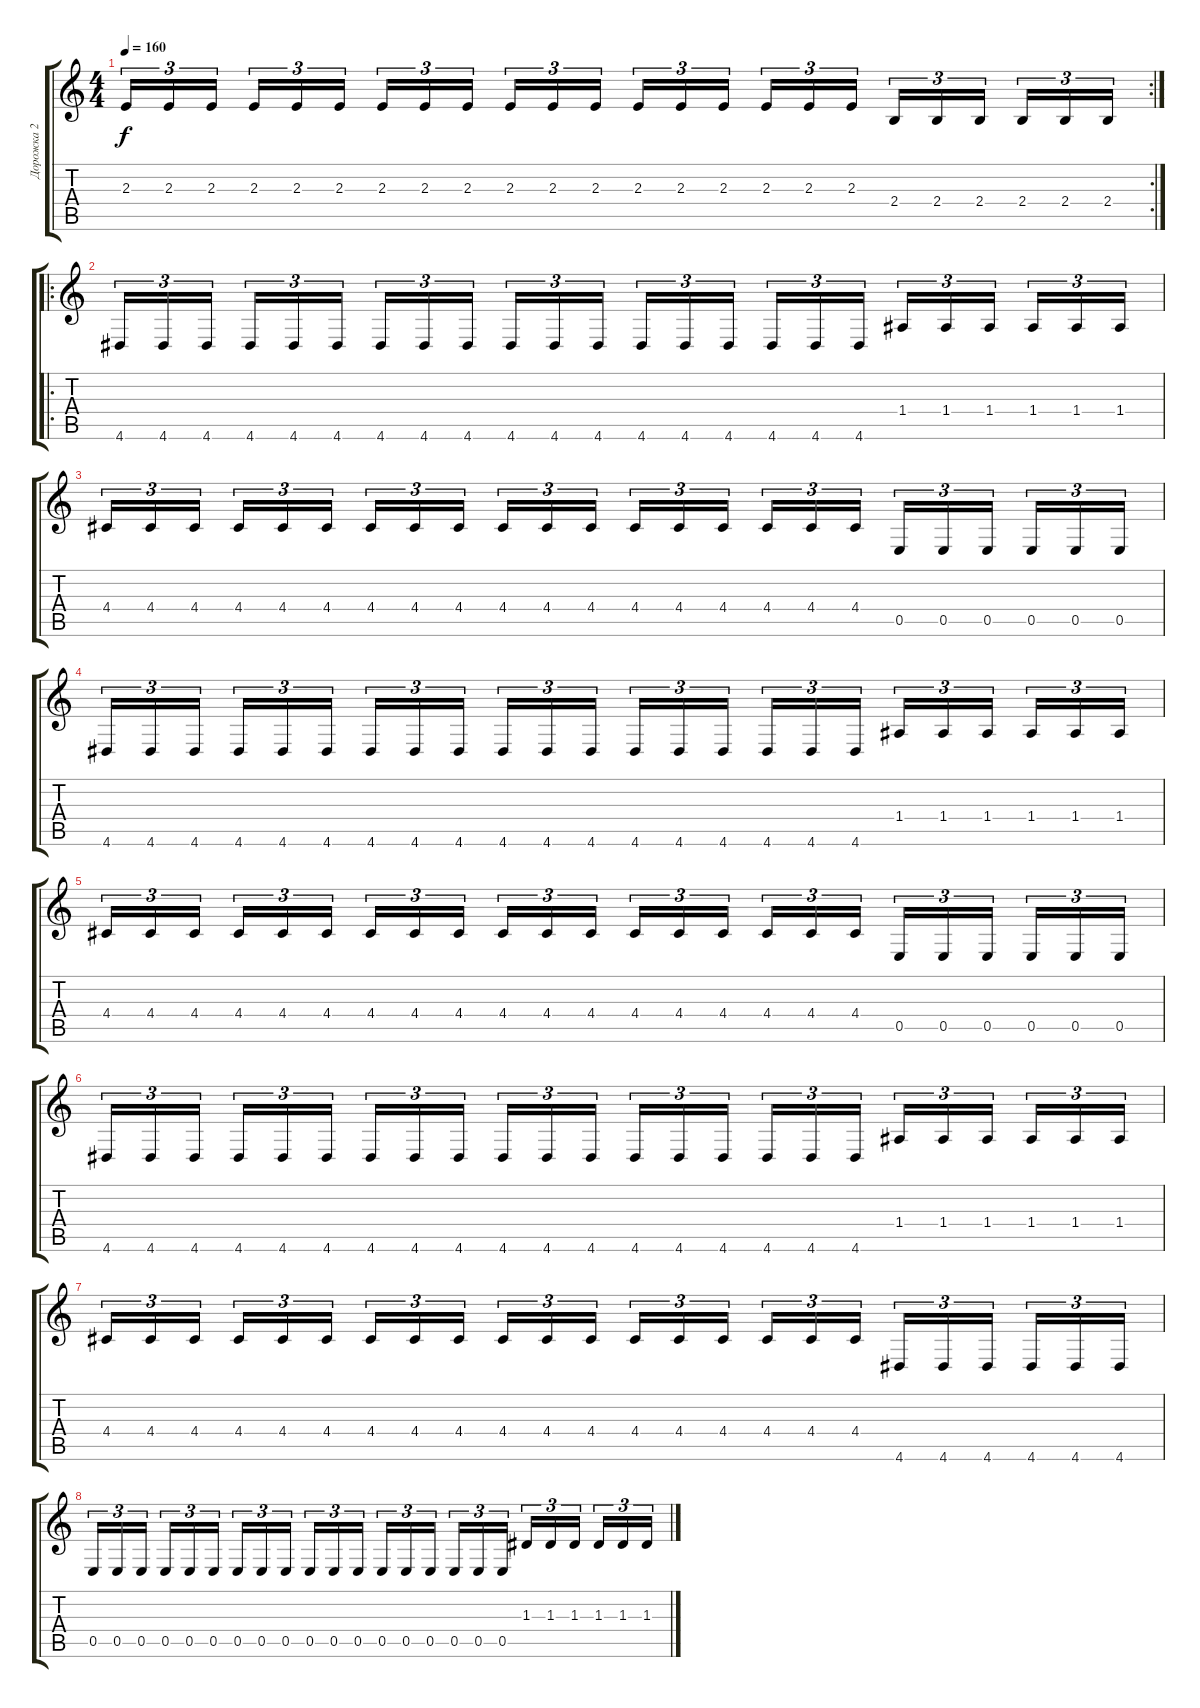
\track ("Дорожка 2" "Дорожка 2") {instrument overdrivenguitar}
\staff {score tabs}
\tuning (B3 Gb3 D3 A2 E2 B1) {hide}
\rc 2
\ts (4 4)
\tempo 160
\clef g2
\ks c
2.3.16{tu (3 2) dy f} 2.3.16{tu (3 2)} 2.3.16{tu (3 2) beam splitsecondary} 2.3.16{tu (3 2)} 2.3.16{tu (3 2)} 2.3.16{tu (3 2)} 2.3.16{tu (3 2)} 2.3.16{tu (3 2)} 2.3.16{tu (3 2) beam splitsecondary} 2.3.16{tu (3 2)} 2.3.16{tu (3 2)} 2.3.16{tu (3 2)} 2.3.16{tu (3 2)} 2.3.16{tu (3 2)} 2.3.16{tu (3 2) beam splitsecondary} 2.3.16{tu (3 2)} 2.3.16{tu (3 2)} 2.3.16{tu (3 2)} 2.4.16{tu (3 2)} 2.4.16{tu (3 2)} 2.4.16{tu (3 2) beam splitsecondary} 2.4.16{tu (3 2)} 2.4.16{tu (3 2)} 2.4.16{tu (3 2)} |
\ro
4.6.16{tu (3 2) instrument overdrivenguitar} 4.6.16{tu (3 2)} 4.6.16{tu (3 2) beam splitsecondary} 4.6.16{tu (3 2)} 4.6.16{tu (3 2)} 4.6.16{tu (3 2)} 4.6.16{tu (3 2)} 4.6.16{tu (3 2)} 4.6.16{tu (3 2) beam splitsecondary} 4.6.16{tu (3 2)} 4.6.16{tu (3 2)} 4.6.16{tu (3 2)} 4.6.16{tu (3 2)} 4.6.16{tu (3 2)} 4.6.16{tu (3 2) beam splitsecondary} 4.6.16{tu (3 2)} 4.6.16{tu (3 2)} 4.6.16{tu (3 2)} 1.4.16{tu (3 2)} 1.4.16{tu (3 2)} 1.4.16{tu (3 2) beam splitsecondary} 1.4.16{tu (3 2)} 1.4.16{tu (3 2)} 1.4.16{tu (3 2)} |
4.4.16{tu (3 2)} 4.4.16{tu (3 2)} 4.4.16{tu (3 2) beam splitsecondary} 4.4.16{tu (3 2)} 4.4.16{tu (3 2)} 4.4.16{tu (3 2)} 4.4.16{tu (3 2)} 4.4.16{tu (3 2)} 4.4.16{tu (3 2) beam splitsecondary} 4.4.16{tu (3 2)} 4.4.16{tu (3 2)} 4.4.16{tu (3 2)} 4.4.16{tu (3 2)} 4.4.16{tu (3 2)} 4.4.16{tu (3 2) beam splitsecondary} 4.4.16{tu (3 2)} 4.4.16{tu (3 2)} 4.4.16{tu (3 2)} 0.5.16{tu (3 2)} 0.5.16{tu (3 2)} 0.5.16{tu (3 2) beam splitsecondary} 0.5.16{tu (3 2)} 0.5.16{tu (3 2)} 0.5.16{tu (3 2)} |
4.6.16{tu (3 2)} 4.6.16{tu (3 2)} 4.6.16{tu (3 2) beam splitsecondary} 4.6.16{tu (3 2)} 4.6.16{tu (3 2)} 4.6.16{tu (3 2)} 4.6.16{tu (3 2)} 4.6.16{tu (3 2)} 4.6.16{tu (3 2) beam splitsecondary} 4.6.16{tu (3 2)} 4.6.16{tu (3 2)} 4.6.16{tu (3 2)} 4.6.16{tu (3 2)} 4.6.16{tu (3 2)} 4.6.16{tu (3 2) beam splitsecondary} 4.6.16{tu (3 2)} 4.6.16{tu (3 2)} 4.6.16{tu (3 2)} 1.4.16{tu (3 2)} 1.4.16{tu (3 2)} 1.4.16{tu (3 2) beam splitsecondary} 1.4.16{tu (3 2)} 1.4.16{tu (3 2)} 1.4.16{tu (3 2)} |
4.4.16{tu (3 2)} 4.4.16{tu (3 2)} 4.4.16{tu (3 2) beam splitsecondary} 4.4.16{tu (3 2)} 4.4.16{tu (3 2)} 4.4.16{tu (3 2)} 4.4.16{tu (3 2)} 4.4.16{tu (3 2)} 4.4.16{tu (3 2) beam splitsecondary} 4.4.16{tu (3 2)} 4.4.16{tu (3 2)} 4.4.16{tu (3 2)} 4.4.16{tu (3 2)} 4.4.16{tu (3 2)} 4.4.16{tu (3 2) beam splitsecondary} 4.4.16{tu (3 2)} 4.4.16{tu (3 2)} 4.4.16{tu (3 2)} 0.5.16{tu (3 2)} 0.5.16{tu (3 2)} 0.5.16{tu (3 2) beam splitsecondary} 0.5.16{tu (3 2)} 0.5.16{tu (3 2)} 0.5.16{tu (3 2)} |
4.6.16{tu (3 2)} 4.6.16{tu (3 2)} 4.6.16{tu (3 2) beam splitsecondary} 4.6.16{tu (3 2)} 4.6.16{tu (3 2)} 4.6.16{tu (3 2)} 4.6.16{tu (3 2)} 4.6.16{tu (3 2)} 4.6.16{tu (3 2) beam splitsecondary} 4.6.16{tu (3 2)} 4.6.16{tu (3 2)} 4.6.16{tu (3 2)} 4.6.16{tu (3 2)} 4.6.16{tu (3 2)} 4.6.16{tu (3 2) beam splitsecondary} 4.6.16{tu (3 2)} 4.6.16{tu (3 2)} 4.6.16{tu (3 2)} 1.4.16{tu (3 2)} 1.4.16{tu (3 2)} 1.4.16{tu (3 2) beam splitsecondary} 1.4.16{tu (3 2)} 1.4.16{tu (3 2)} 1.4.16{tu (3 2)} |
4.4.16{tu (3 2)} 4.4.16{tu (3 2)} 4.4.16{tu (3 2) beam splitsecondary} 4.4.16{tu (3 2)} 4.4.16{tu (3 2)} 4.4.16{tu (3 2)} 4.4.16{tu (3 2)} 4.4.16{tu (3 2)} 4.4.16{tu (3 2) beam splitsecondary} 4.4.16{tu (3 2)} 4.4.16{tu (3 2)} 4.4.16{tu (3 2)} 4.4.16{tu (3 2)} 4.4.16{tu (3 2)} 4.4.16{tu (3 2) beam splitsecondary} 4.4.16{tu (3 2)} 4.4.16{tu (3 2)} 4.4.16{tu (3 2)} 4.6.16{tu (3 2)} 4.6.16{tu (3 2)} 4.6.16{tu (3 2) beam splitsecondary} 4.6.16{tu (3 2)} 4.6.16{tu (3 2)} 4.6.16{tu (3 2)} |
0.5.16{tu (3 2)} 0.5.16{tu (3 2)} 0.5.16{tu (3 2) beam splitsecondary} 0.5.16{tu (3 2)} 0.5.16{tu (3 2)} 0.5.16{tu (3 2)} 0.5.16{tu (3 2)} 0.5.16{tu (3 2)} 0.5.16{tu (3 2) beam splitsecondary} 0.5.16{tu (3 2)} 0.5.16{tu (3 2)} 0.5.16{tu (3 2)} 0.5.16{tu (3 2)} 0.5.16{tu (3 2)} 0.5.16{tu (3 2) beam splitsecondary} 0.5.16{tu (3 2)} 0.5.16{tu (3 2)} 0.5.16{tu (3 2)} 1.3.16{tu (3 2)} 1.3.16{tu (3 2)} 1.3.16{tu (3 2) beam splitsecondary} 1.3.16{tu (3 2)} 1.3.16{tu (3 2)} 1.3.16{tu (3 2)}
